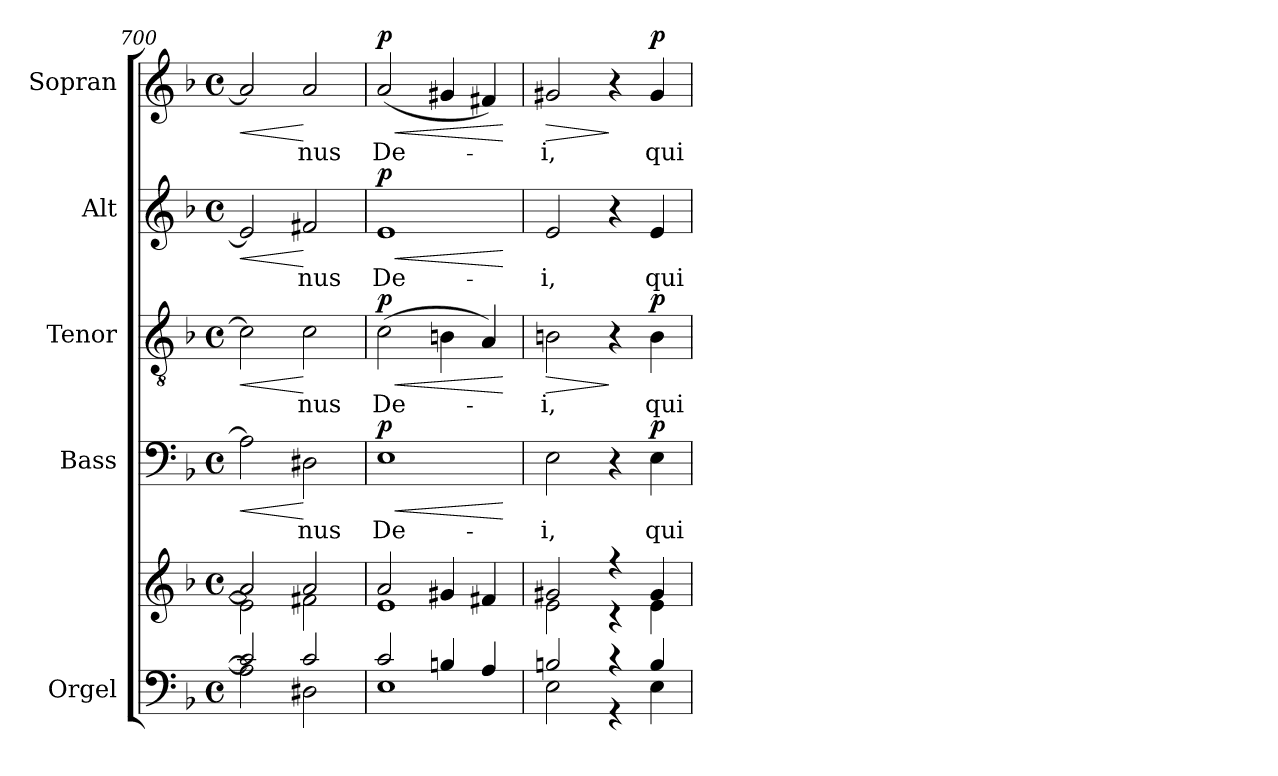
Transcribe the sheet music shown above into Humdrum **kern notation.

**kern	**kern	**kern	**text	**dynam	**kern	**text	**dynam	**kern	**text	**dynam	**kern	**text	**dynam
*part5	*part5	*part4	*part4	*part4	*part3	*part3	*part3	*part2	*part2	*part2	*part1	*part1	*part1
*staff6	*staff5	*staff4	*staff4	*staff4	*staff3	*staff3	*staff3	*staff2	*staff2	*staff2	*staff1	*staff1	*staff1
*I"Orgel	*	*I"Bass	*	*	*I"Tenor	*	*	*I"Alt	*	*	*I"Sopran	*	*
*I'Org.	*	*I'B.	*	*	*I'T.	*	*	*I'A.	*	*	*I'S.	*	*
*clefF4	*clefG2	*clefF4	*	*	*clefGv2	*	*	*clefG2	*	*	*clefG2	*	*
*k[b-]	*k[b-]	*k[b-]	*	*	*k[b-]	*	*	*k[b-]	*	*	*k[b-]	*	*
*F:	*F:	*F:	*	*	*F:	*	*	*F:	*	*	*F:	*	*
*M4/4	*M4/4	*M4/4	*	*	*M4/4	*	*	*M4/4	*	*	*M4/4	*	*
*met(c)	*met(c)	*met(c)	*	*	*met(c)	*	*	*met(c)	*	*	*met(c)	*	*
=700	=700	=700	=700	=700	=700	=700	=700	=700	=700	=700	=700	=700	=700
*^	*^	*	*	*	*	*	*	*	*	*	*	*	*
!	!	!	!	!	!	!LO:HP:b	!	!	!LO:HP:b	!	!	!LO:HP:b	!	!	!LO:HP:b
2c/]	2A\]	2a/]	2e\]	2A\]	.	<	2c\]	.	<	2e/]	.	<	2a/]	.	<
!	!	!	!	!	!LO:LY:b	!	!	!LO:LY:b	!	!	!LO:LY:b	!	!	!LO:LY:b	!
2c/	2D#X\	2a/	2f#X\	2D#X\	-nus	[	2c\	-nus	[	2f#X/	-nus	[	2a/	-nus	[
=701	=701	=701	=701	=701	=701	=701	=701	=701	=701	=701	=701	=701	=701	=701	=701
!	!	!	!	!	!LO:LY:b	!LO:HP:b	!	!LO:LY:b	!LO:HP:b	!	!LO:LY:b	!LO:HP:b	!	!LO:LY:b	!LO:HP:b
!	!	!	!	!	!	!LO:DY:n=1:a	!	!	!LO:DY:n=1:a	!	!	!LO:DY:n=1:a	!	!	!LO:DY:n=1:a
2c/	1E	2a/	1e	1E	De-	< p	(>2c\	De-	< p	1e	De-	< p	(<2a/	De-	< p
4Bn/	.	4g#X/	.	.	.	.	4Bn\	.	.	.	.	.	4g#X/	.	.
4A/	.	4f#X/	.	.	.	.	4A/)	.	.	.	.	.	4f#X/)	.	.
*v	*v	*	*	*	*	*	*	*	*	*	*	*	*	*	*
*	*v	*v	*	*	*	*	*	*	*	*	*	*	*	*
.	.	.	.	[	.	.	[	.	.	[	.	.	[
=702	=702	=702	=702	=702	=702	=702	=702	=702	=702	=702	=702	=702	=702
*^	*^	*	*	*	*	*	*	*	*	*	*	*	*
!	!	!	!	!	!LO:LY:b	!	!	!LO:LY:b	!LO:HP:b	!	!LO:LY:b	!	!	!LO:LY:b	!LO:HP:b
2Bn/	2E\	2g#X/	2e\	2E\	-i,	.	2Bn\	-i,	>	2e/	-i,	.	2g#X/	-i,	>
4r	4r	4r	4r	4r	.	.	4r	.	]	4r	.	.	4r	.	]
!	!	!	!	!	!LO:LY:b	!LO:DY:a	!	!LO:LY:b	!LO:DY:a	!	!LO:LY:b	!	!	!LO:LY:b	!LO:DY:a
4B/	4E\	4g#/	4e\	4E\	qui	p	4B\	qui	p	4e/	qui	.	4g#/	qui	p
*v	*v	*	*	*	*	*	*	*	*	*	*	*	*	*	*
*	*v	*v	*	*	*	*	*	*	*	*	*	*	*	*
=	=	=	=	=	=	=	=	=	=	=	=	=	=
*-	*-	*-	*-	*-	*-	*-	*-	*-	*-	*-	*-	*-	*-
